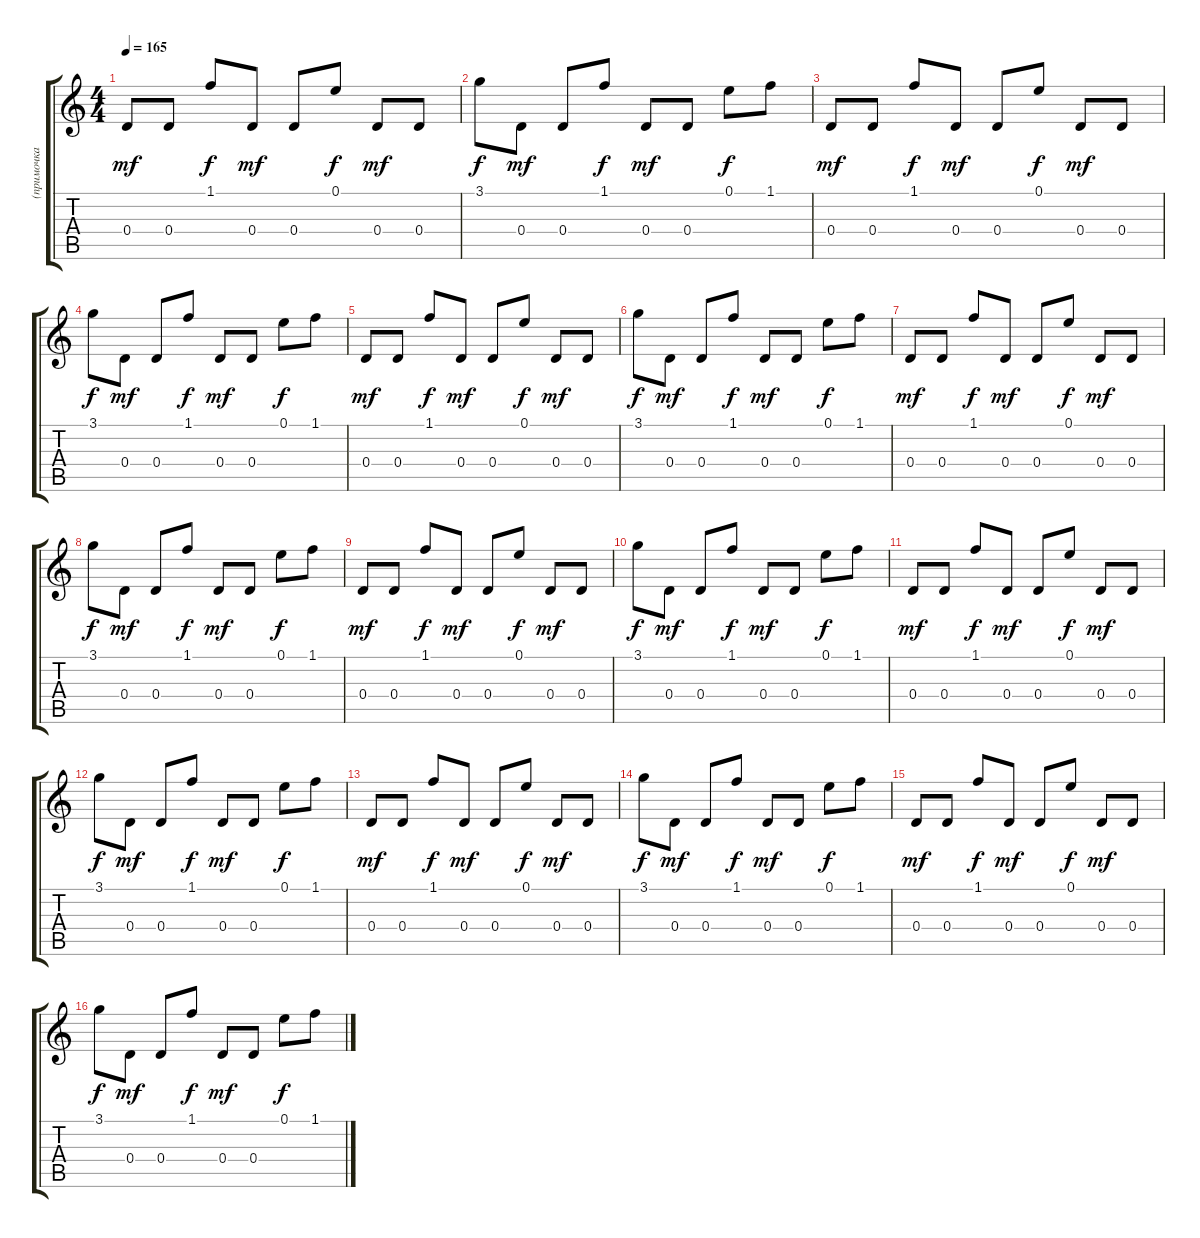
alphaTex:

\track ("(примочка для соло)" "(примочка ") {instrument guitarharmonics}
\staff {score tabs}
\tuning (E4 B3 G3 D3 A2 E2) {hide}
\ts (4 4)
\tempo 165
\clef g2
\ks c
0.4.8{dy mf} 0.4.8 1.1.8{dy f} 0.4.8{dy mf} 0.4.8 0.1.8{dy f} 0.4.8{dy mf} 0.4.8 |
3.1.8{dy f} 0.4.8{dy mf} 0.4.8 1.1.8{dy f} 0.4.8{dy mf} 0.4.8 0.1.8{dy f} 1.1.8 |
0.4.8{dy mf} 0.4.8 1.1.8{dy f} 0.4.8{dy mf} 0.4.8 0.1.8{dy f} 0.4.8{dy mf} 0.4.8 |
3.1.8{dy f} 0.4.8{dy mf} 0.4.8 1.1.8{dy f} 0.4.8{dy mf} 0.4.8 0.1.8{dy f} 1.1.8 |
0.4.8{dy mf} 0.4.8 1.1.8{dy f} 0.4.8{dy mf} 0.4.8 0.1.8{dy f} 0.4.8{dy mf} 0.4.8 |
3.1.8{dy f} 0.4.8{dy mf} 0.4.8 1.1.8{dy f} 0.4.8{dy mf} 0.4.8 0.1.8{dy f} 1.1.8 |
0.4.8{dy mf} 0.4.8 1.1.8{dy f} 0.4.8{dy mf} 0.4.8 0.1.8{dy f} 0.4.8{dy mf} 0.4.8 |
3.1.8{dy f} 0.4.8{dy mf} 0.4.8 1.1.8{dy f} 0.4.8{dy mf} 0.4.8 0.1.8{dy f} 1.1.8 |
0.4.8{dy mf} 0.4.8 1.1.8{dy f} 0.4.8{dy mf} 0.4.8 0.1.8{dy f} 0.4.8{dy mf} 0.4.8 |
3.1.8{dy f} 0.4.8{dy mf} 0.4.8 1.1.8{dy f} 0.4.8{dy mf} 0.4.8 0.1.8{dy f} 1.1.8 |
0.4.8{dy mf} 0.4.8 1.1.8{dy f} 0.4.8{dy mf} 0.4.8 0.1.8{dy f} 0.4.8{dy mf} 0.4.8 |
3.1.8{dy f} 0.4.8{dy mf} 0.4.8 1.1.8{dy f} 0.4.8{dy mf} 0.4.8 0.1.8{dy f} 1.1.8 |
0.4.8{dy mf} 0.4.8 1.1.8{dy f} 0.4.8{dy mf} 0.4.8 0.1.8{dy f} 0.4.8{dy mf} 0.4.8 |
3.1.8{dy f} 0.4.8{dy mf} 0.4.8 1.1.8{dy f} 0.4.8{dy mf} 0.4.8 0.1.8{dy f} 1.1.8 |
0.4.8{dy mf} 0.4.8 1.1.8{dy f} 0.4.8{dy mf} 0.4.8 0.1.8{dy f} 0.4.8{dy mf} 0.4.8 |
3.1.8{dy f} 0.4.8{dy mf} 0.4.8 1.1.8{dy f} 0.4.8{dy mf} 0.4.8 0.1.8{dy f} 1.1.8
